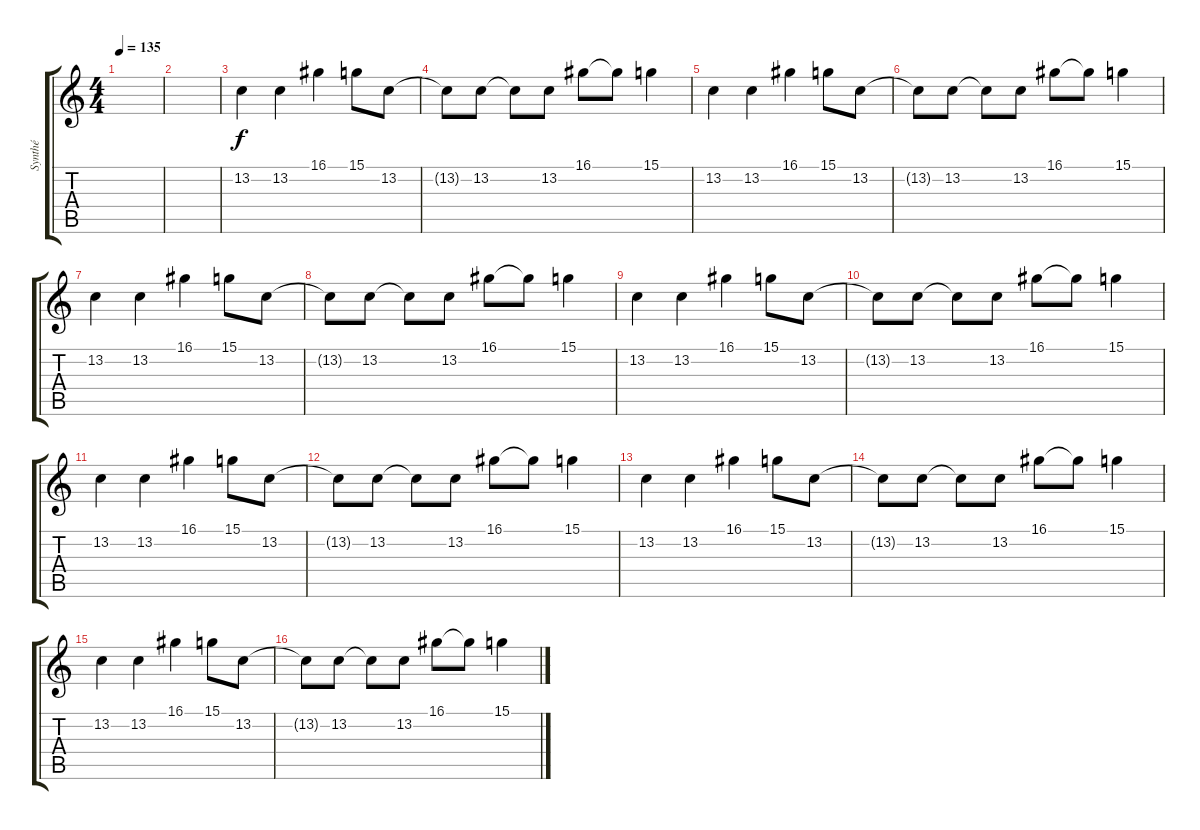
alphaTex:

\track ("Synthé" "Synthé") {instrument electricgrandpiano}
\staff {score tabs}
\tuning (E4 B3 G3 D3 A2 E2) {hide}
\ts (4 4)
\tempo 135
\clef g2
\ks c
|
|
13.2.4 13.2.4 16.1.4 15.1.8 13.2.8 |
13.2{t}.8 13.2.8 13.2{t}.8 13.2.8 16.1.8 16.1{t}.8 15.1.4 |
13.2.4 13.2.4 16.1.4 15.1.8 13.2.8 |
13.2{t}.8 13.2.8 13.2{t}.8 13.2.8 16.1.8 16.1{t}.8 15.1.4 |
13.2.4 13.2.4 16.1.4 15.1.8 13.2.8 |
13.2{t}.8 13.2.8 13.2{t}.8 13.2.8 16.1.8 16.1{t}.8 15.1.4 |
13.2.4 13.2.4 16.1.4 15.1.8 13.2.8 |
13.2{t}.8 13.2.8 13.2{t}.8 13.2.8 16.1.8 16.1{t}.8 15.1.4 |
13.2.4 13.2.4 16.1.4 15.1.8 13.2.8 |
13.2{t}.8 13.2.8 13.2{t}.8 13.2.8 16.1.8 16.1{t}.8 15.1.4 |
13.2.4 13.2.4 16.1.4 15.1.8 13.2.8 |
13.2{t}.8 13.2.8 13.2{t}.8 13.2.8 16.1.8 16.1{t}.8 15.1.4 |
13.2.4 13.2.4 16.1.4 15.1.8 13.2.8 |
13.2{t}.8 13.2.8 13.2{t}.8 13.2.8 16.1.8 16.1{t}.8 15.1.4
